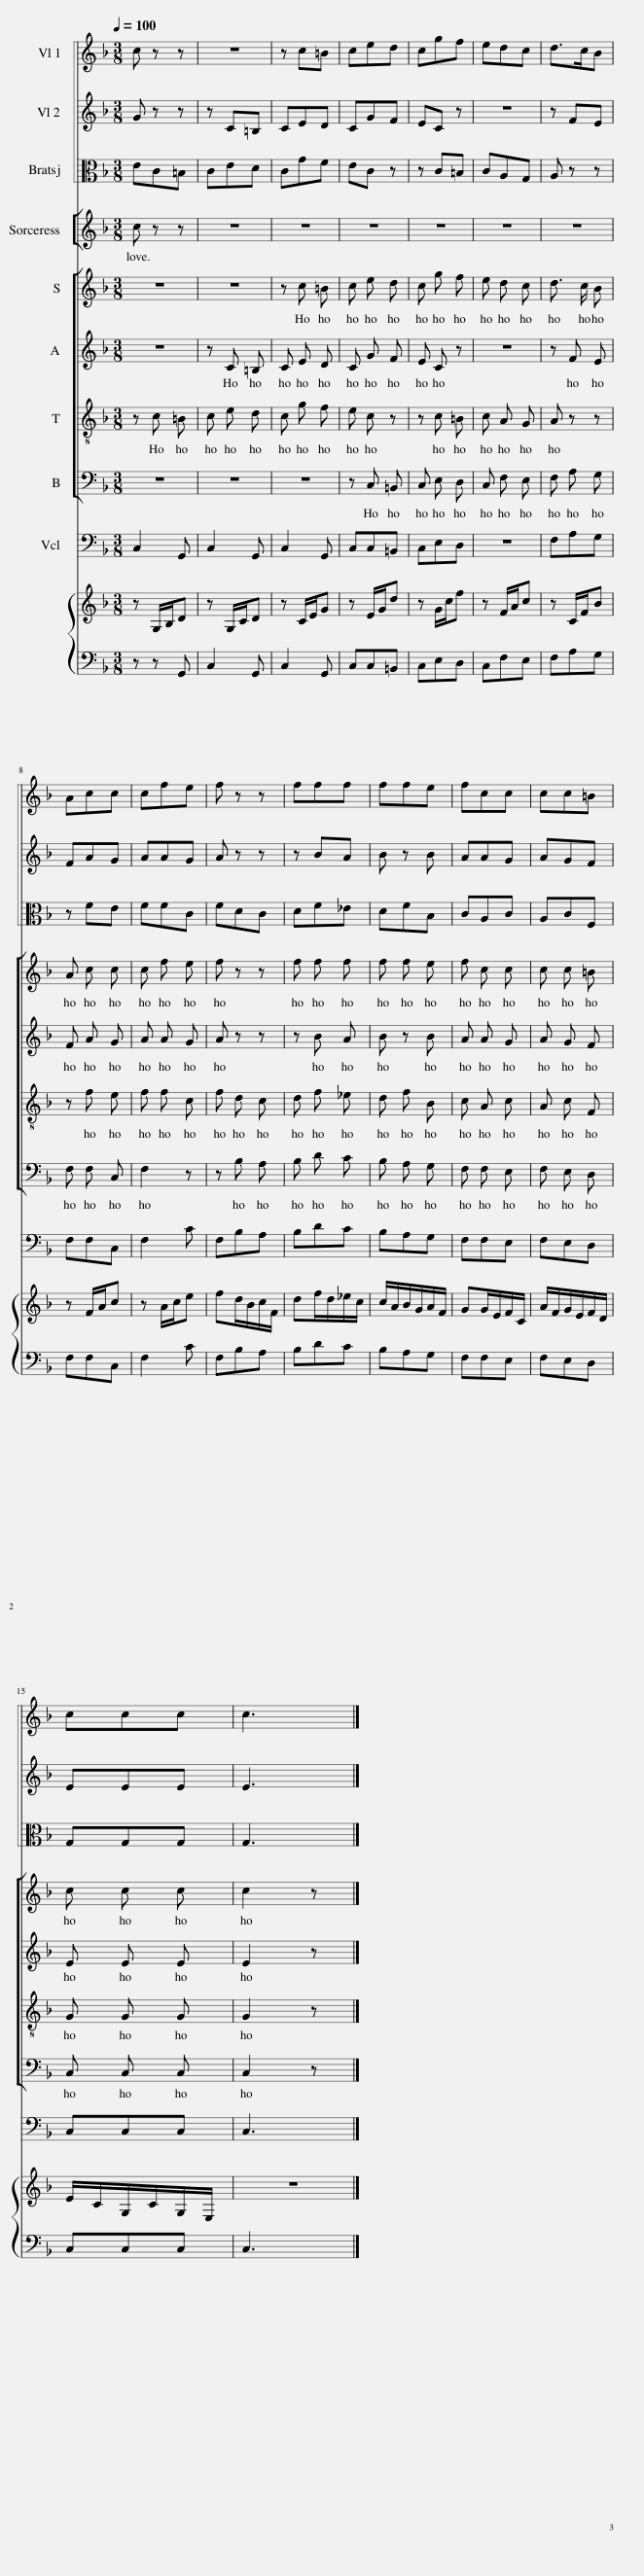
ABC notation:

X:1
%%score [ 1 2 3 ] 4 [ 5 6 7 8 ] 9 { 10 11 }
L:1/8
Q:1/4=100
M:3/8
I:linebreak $
K:F
V:1 treble
V:2 treble
V:3 alto
V:4 treble
V:5 treble
V:6 treble
V:7 treble-8
V:8 bass
V:9 bass
V:10 treble
V:11 bass
V:1
 c z z | z3 | z c=B | ced | cgf | %5
 edc | d>cB |$ Acc | cfe | f z z | %10
 fff | ffe | fcc | cc=B |$ ccc | %15
 c3 |] %16
V:2
 G z z | z C=B, | CED | CGF | EC z | %5
 z3 | z FE |$ FAG | AAG | A z z | %10
 z BA | B z B | AAG | AGF |$ EEE | %15
 E3 |] %16
V:3
 EC=B, | CED | CGF | EC z | z C=B, | %5
 CA,G, | A, z z |$ z FE | FFC | FDC | %10
 DF_E | DFB, | CA,C | A,CF, |$ G,G,G, | %15
 G,3 |] %16
V:4
 c z z | z3 | z3 | z3 | z3 | %5
 z3 | z3 |$ z3 | z3 | z3 | %10
 z3 | z3 | z3 | z3 |$ z3 | %15
 z3 |] %16
V:5
 z3 | z3 | z c =B | c e d | c g f | %5
 e d c | d3/2 c/ B |$ A c c | c f e | f z z | %10
 f f f | f f e | f c c | c c =B |$ c c c | %15
 c2 z |] %16
V:6
 z3 | z C =B, | C E D | C G F | E C z | %5
 z3 | z F E |$ F A G | A A G | A z z | %10
 z B A | B z B | A A G | A G F |$ E E E | %15
 E2 z |] %16
V:7
 z c =B | c e d | c g f | e c z | z c =B | %5
 c A G | A z z |$ z f e | f f c | f d c | %10
 d f _e | d f B | c A c | A c F |$ G G G | %15
 G2 z |] %16
V:8
 z3 | z3 | z3 | z C, =B,, | C, E, D, | %5
 C, F, E, | F, A, G, |$ F, F, C, | F,2 z | z B, A, | %10
 B, D C | B, A, G, | F, F, E, | F, E, D, |$ C, C, C, | %15
 C,2 z |] %16
V:9
 C,2 G,, | C,2 G,, | C,2 G,, | C,C,=B,, | C,E,D, | %5
 z3 | F,A,G, |$ F,F,C, | F,2 C | F,B,A, | %10
 B,DC | B,A,G, | F,F,E, | F,E,D, |$ C,C,C, | %15
 C,3 |] %16
V:10
 z G,/B,/D | z G,/C/D | z C/E/G | z E/G/d | z G/c/f | %5
 z F/A/c | z C/F/B |$ z F/A/c | z A/c/e | fd/B/c/F/ | %10
 df/d/_e/c/ | c/A/B/G/A/F/ | GG/E/F/C/ | A/F/G/E/F/D/ |$ E/C/G,/C/G,/E,/ | %15
 z3 |] %16
V:11
 z z G,, | C,2 G,, | C,2 G,, | C,C,=B,, | C,E,D, | %5
 C,F,E, | F,A,G, |$ F,F,C, | F,2 C | F,B,A, | %10
 B,DC | B,A,G, | F,F,E, | F,E,D, |$ C,C,C, | %15
 C,3 |] %16
